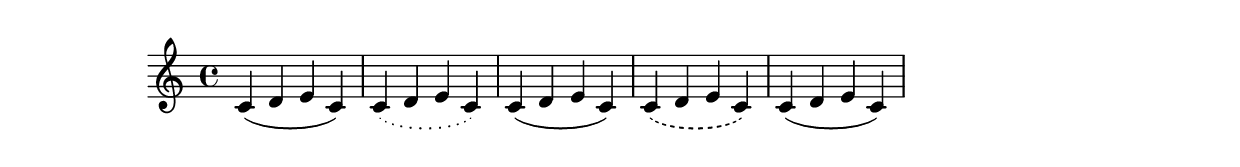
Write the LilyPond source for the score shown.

%% DO NOT EDIT this file manually; it is automatically
%% generated from LSR http://lsr.di.unimi.it
%% Make any changes in LSR itself, or in Documentation/snippets/new/ ,
%% and then run scripts/auxiliar/makelsr.py
%%
%% This file is in the public domain.
\version "2.18.0"

\header {
  lsrtags = "connecting-notes, editorial-annotations, expressive-marks, really-simple"

  texidoc = "
The appearance of slurs may be changed from solid to dotted or dashed.

"
  doctitle = "Changing the appearance of a slur from solid to dotted or dashed"
} % begin verbatim


\relative c' {
  c4( d e c)
  \slurDotted
  c4( d e c)
  \slurSolid
  c4( d e c)
  \slurDashed
  c4( d e c)
  \slurSolid
  c4( d e c)
}
